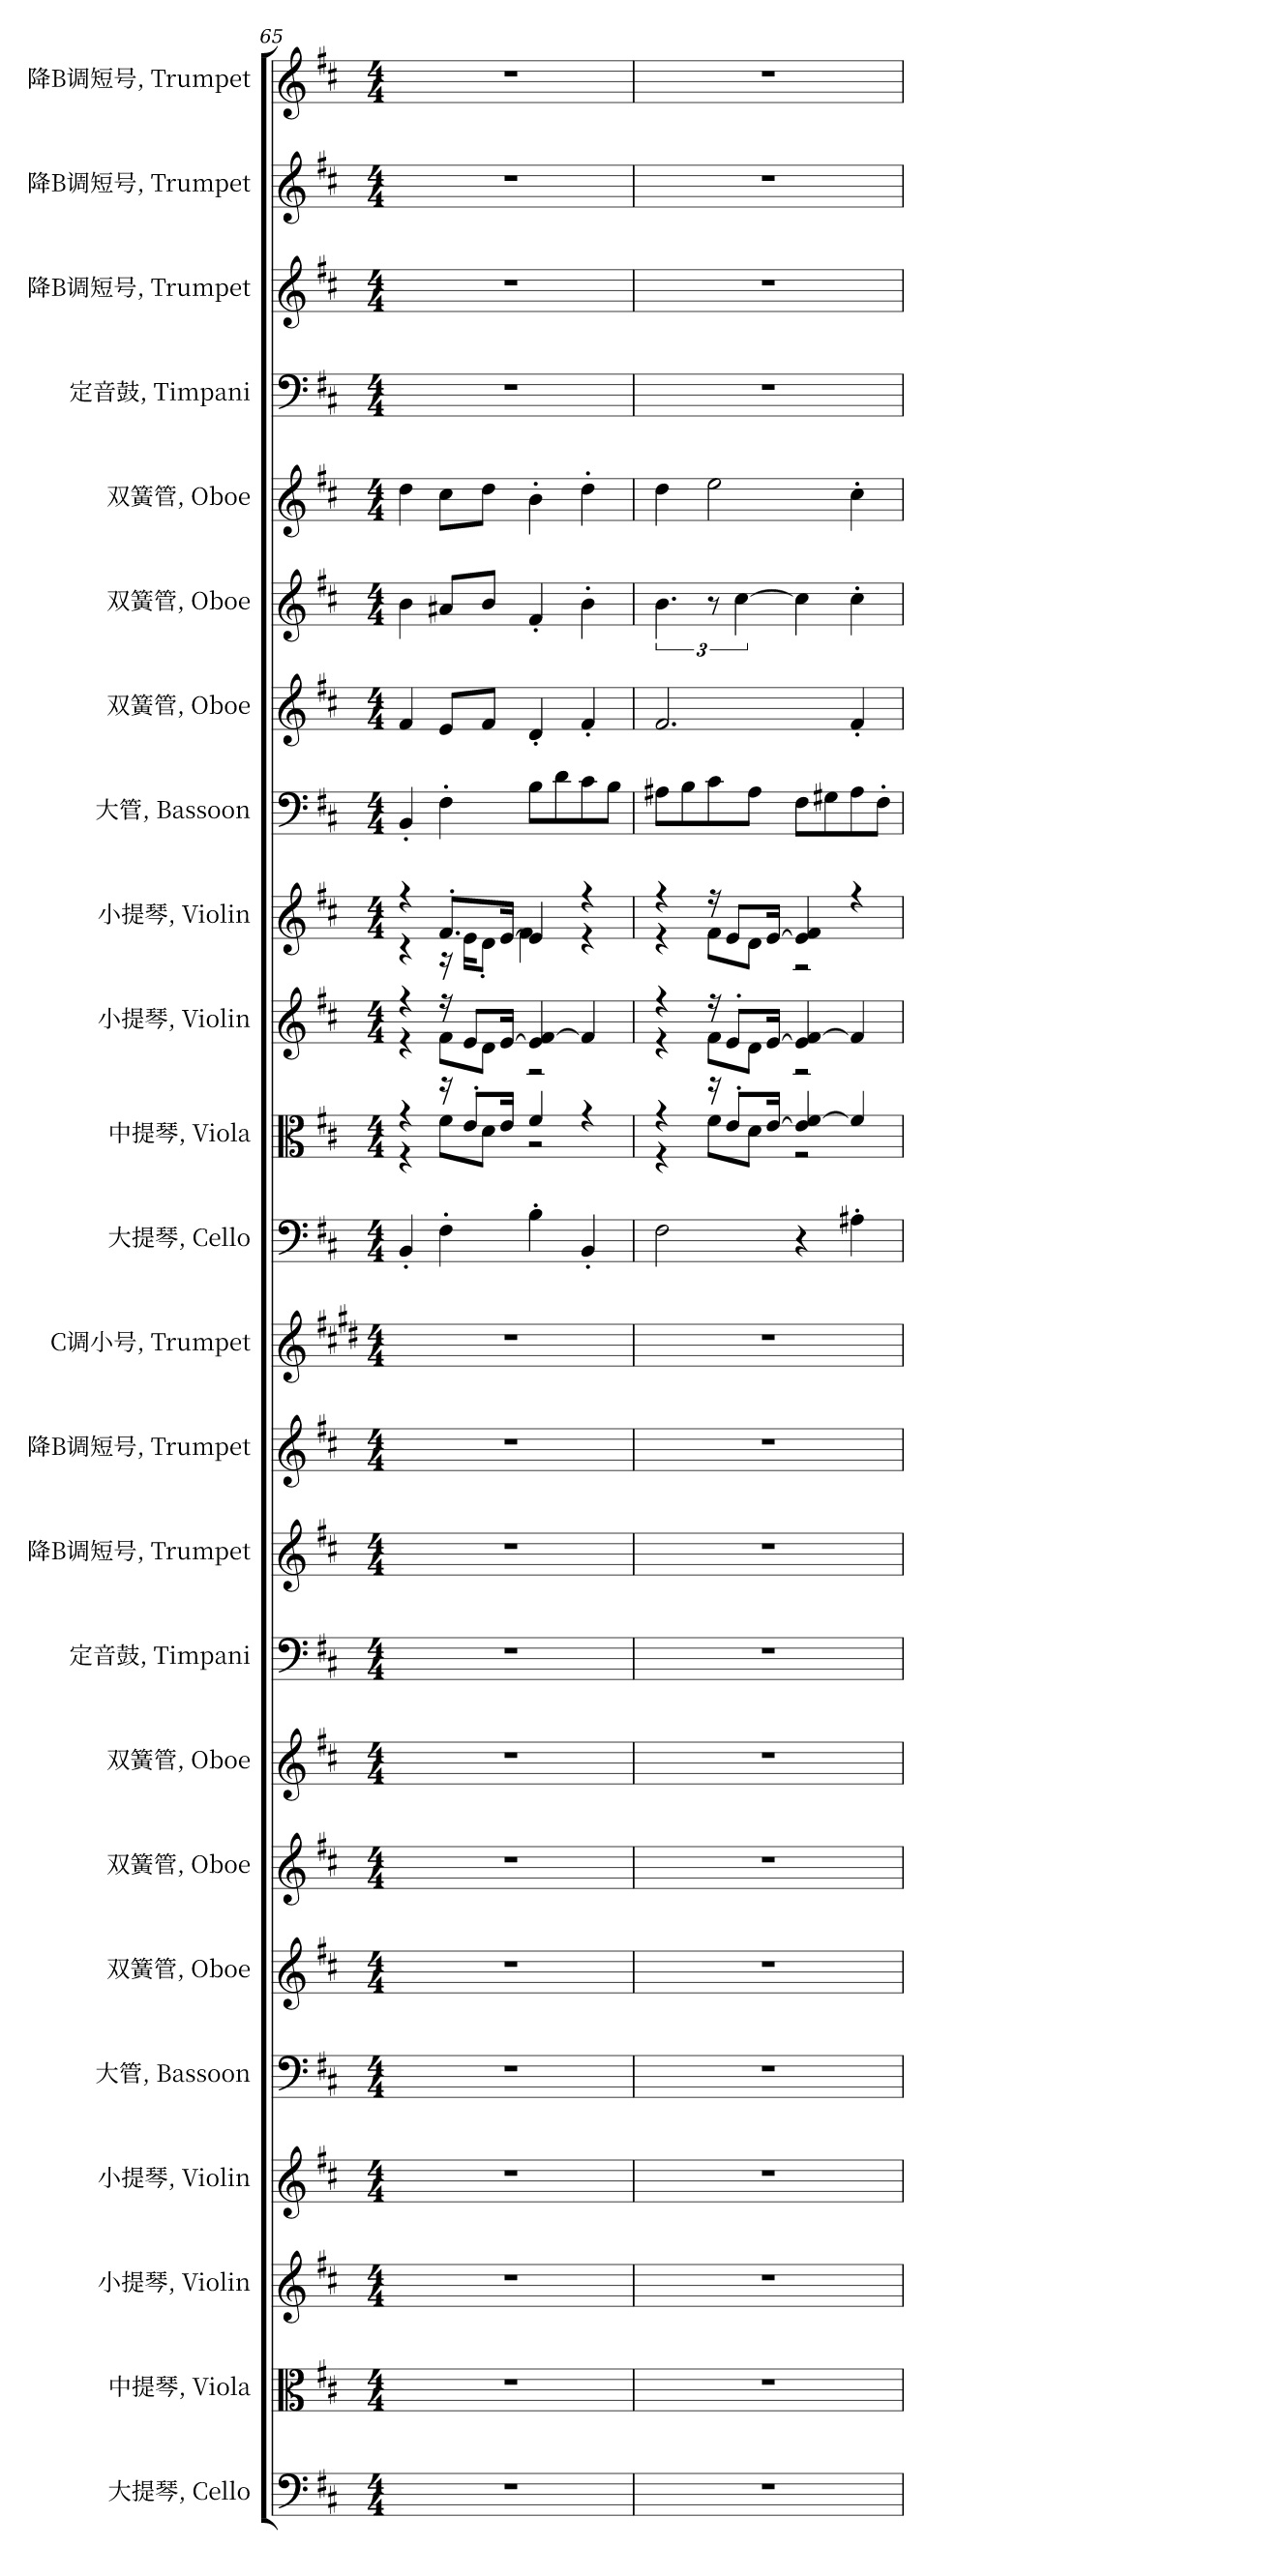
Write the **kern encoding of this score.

**kern	**kern	**kern	**kern	**kern	**kern	**kern	**kern	**kern	**kern	**kern	**kern	**kern	**kern	**kern	**kern	**kern	**kern	**kern	**kern	**kern	**kern	**kern	**kern
*part24	*part23	*part22	*part21	*part20	*part19	*part18	*part17	*part16	*part15	*part14	*part13	*part12	*part11	*part10	*part9	*part8	*part7	*part6	*part5	*part4	*part3	*part2	*part1
*staff24	*staff23	*staff22	*staff21	*staff20	*staff19	*staff18	*staff17	*staff16	*staff15	*staff14	*staff13	*staff12	*staff11	*staff10	*staff9	*staff8	*staff7	*staff6	*staff5	*staff4	*staff3	*staff2	*staff1
*I"大提琴, Cello	*I"中提琴, Viola	*I"小提琴, Violin	*I"小提琴, Violin	*I"大管, Bassoon	*I"双簧管, Oboe	*I"双簧管, Oboe	*I"双簧管, Oboe	*I"定音鼓, Timpani	*I"降B调短号, Trumpet	*I"降B调短号, Trumpet	*I"C调小号, Trumpet	*I"大提琴, Cello	*I"中提琴, Viola	*I"小提琴, Violin	*I"小提琴, Violin	*I"大管, Bassoon	*I"双簧管, Oboe	*I"双簧管, Oboe	*I"双簧管, Oboe	*I"定音鼓, Timpani	*I"降B调短号, Trumpet	*I"降B调短号, Trumpet	*I"降B调短号, Trumpet
*	*I'Vla.	*I'Vln.	*I'Vln.	*I'Bsn.	*I'Ob.	*I'Ob.	*I'Ob.	*I'Timp.	*	*	*I'C Tpt.	*	*I'Vla.	*I'Vln.	*I'Vln.	*I'Bsn.	*I'Ob.	*I'Ob.	*I'Ob.	*I'Timp.	*	*	*
*clefF4	*clefC3	*clefG2	*clefG2	*clefF4	*clefG2	*clefG2	*clefG2	*clefF4	*clefG2	*clefG2	*clefG2	*clefF4	*clefC3	*clefG2	*clefG2	*clefF4	*clefG2	*clefG2	*clefG2	*clefF4	*clefG2	*clefG2	*clefG2
*	*	*	*	*	*	*	*	*	*ITrd1c2	*ITrd1c2	*ITrd1c2	*	*	*	*	*	*	*	*	*	*ITrd1c2	*ITrd1c2	*ITrd1c2
*k[f#c#]	*k[f#c#]	*k[f#c#]	*k[f#c#]	*k[f#c#]	*k[f#c#]	*k[f#c#]	*k[f#c#]	*k[f#c#]	*k[]	*k[]	*k[f#c#]	*k[f#c#]	*k[f#c#]	*k[f#c#]	*k[f#c#]	*k[f#c#]	*k[f#c#]	*k[f#c#]	*k[f#c#]	*k[f#c#]	*k[]	*k[]	*k[]
*M4/4	*M4/4	*M4/4	*M4/4	*M4/4	*M4/4	*M4/4	*M4/4	*M4/4	*M4/4	*M4/4	*M4/4	*M4/4	*M4/4	*M4/4	*M4/4	*M4/4	*M4/4	*M4/4	*M4/4	*M4/4	*M4/4	*M4/4	*M4/4
=65	=65	=65	=65	=65	=65	=65	=65	=65	=65	=65	=65	=65	=65	=65	=65	=65	=65	=65	=65	=65	=65	=65	=65
*	*	*	*	*	*	*	*	*	*	*	*	*	*^	*^	*^	*	*	*	*	*	*	*	*
1r	1r	1r	1r	1r	1r	1r	1r	1r	1r	1r	1r	4BB'/	4r	4r	4r	4r	4r	4r	4BB'/	4f#/	4b\	4dd\	1r	1r	1r	1r
.	.	.	.	.	.	.	.	.	.	.	.	4F#'\	16r	8f#\L	16r	8f#\L	8.f#'/L	16r	4F#'\	8e/L	8a#X/L	8cc#\L	.	.	.	.
.	.	.	.	.	.	.	.	.	.	.	.	.	8e'/L	.	8e/L	.	.	16e\KL	.	.	.	.	.	.	.	.
.	.	.	.	.	.	.	.	.	.	.	.	.	.	8d\J	.	8d\J	.	8d'\J	.	8f#/J	8b/J	8dd\J	.	.	.	.
.	.	.	.	.	.	.	.	.	.	.	.	.	16e/Jk	.	[16e/Jk	.	[16e/Jk	.	.	.	.	.	.	.	.	.
.	.	.	.	.	.	.	.	.	.	.	.	4B'\	4f#/	2r	4e/] [4f#/	2r	4e/]	4f#\	8B\L	4d'/	4f#'/	4b'\	.	.	.	.
.	.	.	.	.	.	.	.	.	.	.	.	.	.	.	.	.	.	.	8d\	.	.	.	.	.	.	.
.	.	.	.	.	.	.	.	.	.	.	.	4BB'/	4r	.	4f#/]	.	4r	4r	8c#\	4f#'/	4b'\	4dd'\	.	.	.	.
.	.	.	.	.	.	.	.	.	.	.	.	.	.	.	.	.	.	.	8B\J	.	.	.	.	.	.	.
=66	=66	=66	=66	=66	=66	=66	=66	=66	=66	=66	=66	=66	=66	=66	=66	=66	=66	=66	=66	=66	=66	=66	=66	=66	=66	=66
1r	1r	1r	1r	1r	1r	1r	1r	1r	1r	1r	1r	2F#\	4r	4r	4r	4r	4r	4r	8A#X\L	2.f#/	6.b\	4dd\	1r	1r	1r	1r
.	.	.	.	.	.	.	.	.	.	.	.	.	.	.	.	.	.	.	8B\	.	.	.	.	.	.	.
.	.	.	.	.	.	.	.	.	.	.	.	.	16r	8f#\L	16r	8f#\L	16r	8f#\L	8c#\	.	12r	2ee\	.	.	.	.
.	.	.	.	.	.	.	.	.	.	.	.	.	8e'/L	.	8e'/L	.	8e/L	.	.	.	.	.	.	.	.	.
.	.	.	.	.	.	.	.	.	.	.	.	.	.	.	.	.	.	.	.	.	[6cc#\	.	.	.	.	.
.	.	.	.	.	.	.	.	.	.	.	.	.	.	8d\J	.	8d\J	.	8d\J	8A#\J	.	.	.	.	.	.	.
.	.	.	.	.	.	.	.	.	.	.	.	.	[16e/Jk	.	[16e/Jk	.	[16e/Jk	.	.	.	.	.	.	.	.	.
.	.	.	.	.	.	.	.	.	.	.	.	4r	4e/] [4f#/	2r	4e/] [4f#/	2r	4e/] 4f#/	2r	8F#\L	.	4cc#\]	.	.	.	.	.
.	.	.	.	.	.	.	.	.	.	.	.	.	.	.	.	.	.	.	8G#X\	.	.	.	.	.	.	.
.	.	.	.	.	.	.	.	.	.	.	.	4A#X'\	4f#/]	.	4f#/]	.	4r	.	8A#\	4f#'/	4cc#'\	4cc#'\	.	.	.	.
.	.	.	.	.	.	.	.	.	.	.	.	.	.	.	.	.	.	.	8F#'\J	.	.	.	.	.	.	.
*	*	*	*	*	*	*	*	*	*	*	*	*	*v	*v	*	*	*v	*v	*	*	*	*	*	*	*	*
*	*	*	*	*	*	*	*	*	*	*	*	*	*	*v	*v	*	*	*	*	*	*	*	*	*
=	=	=	=	=	=	=	=	=	=	=	=	=	=	=	=	=	=	=	=	=	=	=	=
*-	*-	*-	*-	*-	*-	*-	*-	*-	*-	*-	*-	*-	*-	*-	*-	*-	*-	*-	*-	*-	*-	*-	*-
